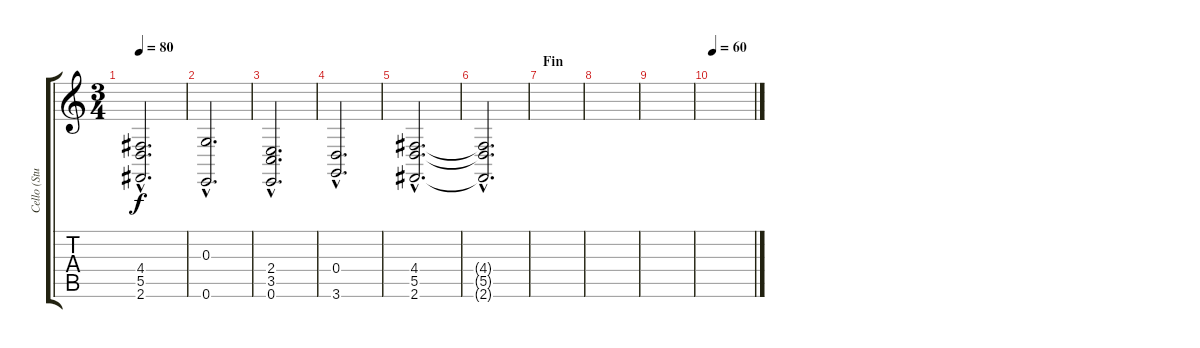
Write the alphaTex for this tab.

\track ("Cello (Studio)" "Cello (Stu") {instrument cello}
\staff {score tabs}
\tuning (E4 B3 G3 D3 A2 E2) {hide}
\ts (3 4)
\tempo 80
\clef g2
\ks c
(4.4{hac} 5.5{hac} 2.6{hac}).2{d dy f} |
(0.3{hac} 0.6{hac}).2{d} |
(2.4{hac} 3.5{hac} 0.6{hac}).2{d} |
(0.4{hac} 3.6{hac}).2{d} |
(4.4{hac} 5.5{hac} 2.6{hac}).2{d} |
(4.4{hac t} 5.5{hac t} 2.6{hac t}).2{d} |
\section ("" "Fin")
|
|
|
\tempo 60
